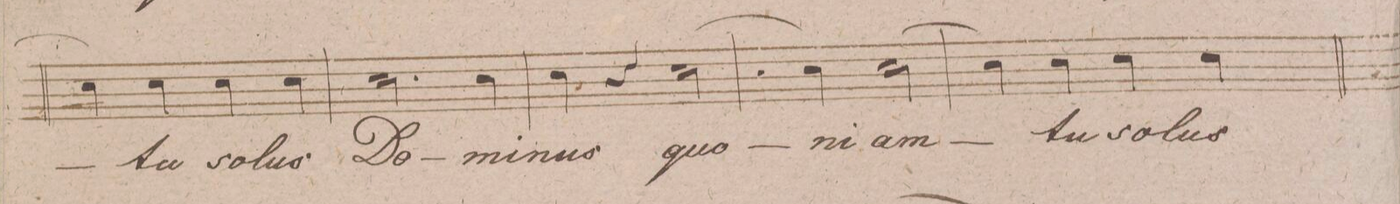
**kern	**text	**dynam
*I"Baſso.	*	*
*clefF4	*	*
*k[f#c#g#d#]	*	*
*met(c)	*	*
*M4/4	*	*
4E\]	.	.
4E\	tu	.
4E\	so-	.
4E\	-lus	.
=174	=174	=174
2.E\	Do-	.
4E\	-mi-	.
=175	=175	=175
4E\	-nus	.
4r	.	.
[2E\	quo-	.
=176	=176	=176
4E]\	.	.
4E\	-ni-	.
[2E\	-am	.
=177	=177	=177
4E\]	.	.
4E\	tu	.
4E\	so-	.
4E\	-lus	.
=178	=178	=178
*-	*-	*-
